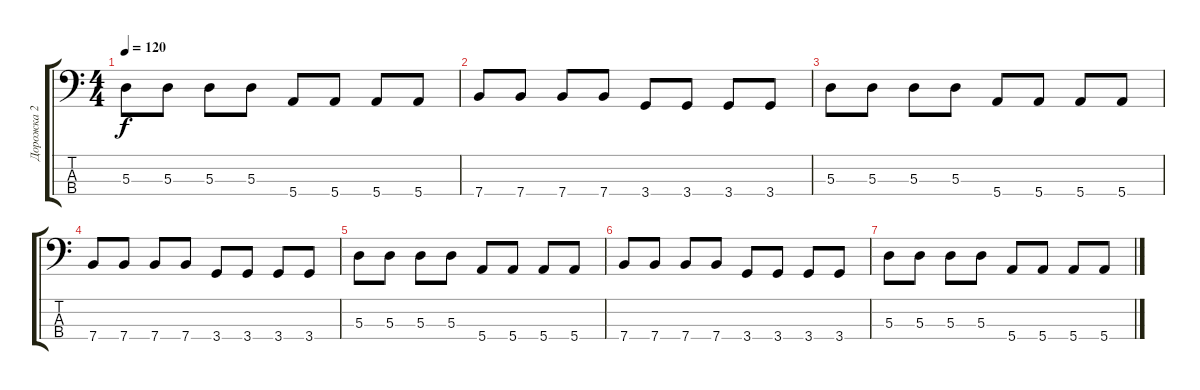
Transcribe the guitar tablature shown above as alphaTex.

\track ("Дорожка 2" "Дорожка 2") {instrument electricbassfinger}
\staff {score tabs}
\tuning (G2 D2 A1 E1) {hide}
\ts (4 4)
\tempo 120
\clef f4
\ks c
5.3.8{dy f} 5.3.8 5.3.8 5.3.8 5.4.8 5.4.8 5.4.8 5.4.8 |
7.4.8 7.4.8 7.4.8 7.4.8 3.4.8 3.4.8 3.4.8 3.4.8 |
5.3.8 5.3.8 5.3.8 5.3.8 5.4.8 5.4.8 5.4.8 5.4.8 |
7.4.8 7.4.8 7.4.8 7.4.8 3.4.8 3.4.8 3.4.8 3.4.8 |
5.3.8 5.3.8 5.3.8 5.3.8 5.4.8 5.4.8 5.4.8 5.4.8 |
7.4.8 7.4.8 7.4.8 7.4.8 3.4.8 3.4.8 3.4.8 3.4.8 |
5.3.8 5.3.8 5.3.8 5.3.8 5.4.8 5.4.8 5.4.8 5.4.8
